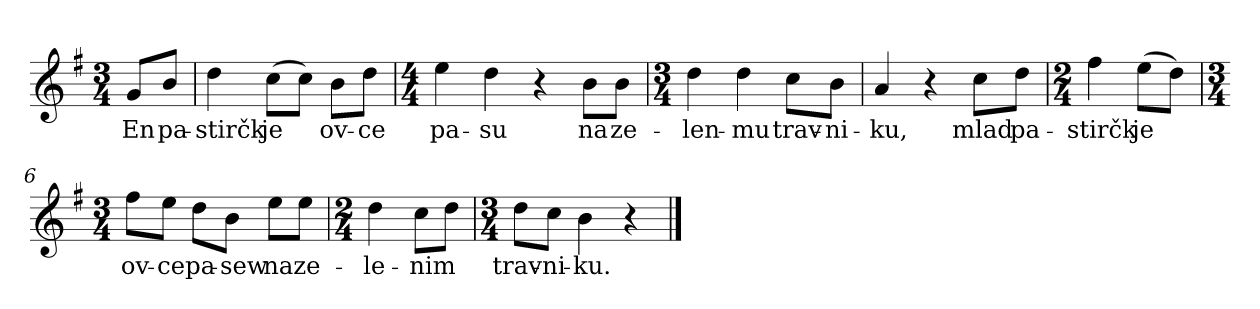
**kern	**text
*part1	*part1
*staff1	*staff1
*clefG2	*
*k[f#]	*
*G:	*
*M3/4	*
*MM82	*
=	=
8g/L	En
8b/J	pa-
=1	=1
4dd\	-stirčk
(>8cc\L	je
8cc\J)	.
8b\L	ov-
8dd\J	-ce
=2	=2
*M4/4	*
4ee\	pa-
4dd\	-su
4r	.
8b\L	na
8b\J	ze-
=3	=3
*M3/4	*
4dd\	-len-
4dd\	-mu
8cc\L	trav-
8b\J	-ni-
=4	=4
4a/	-ku,
4r	.
8cc\L	mlad
8dd\J	pa-
=5	=5
*M2/4	*
4ff#\	-stirčk
(>8ee\L	je
8dd\J)	.
!!LO:LB:g=z
=6	=6
*M3/4	*
8ff#\L	ov-
8ee\J	-ce
8dd\L	pa-
8b\J	-sew
8ee\L	na
8ee\J	ze-
=7	=7
*M2/4	*
4dd\	-le-
8cc\L	-nim
8dd\J	.
=8	=8
*M3/4	*
8dd\L	trav-
8cc\J	-ni-
4b\	-ku.
4r	.
==	==
*-	*-
